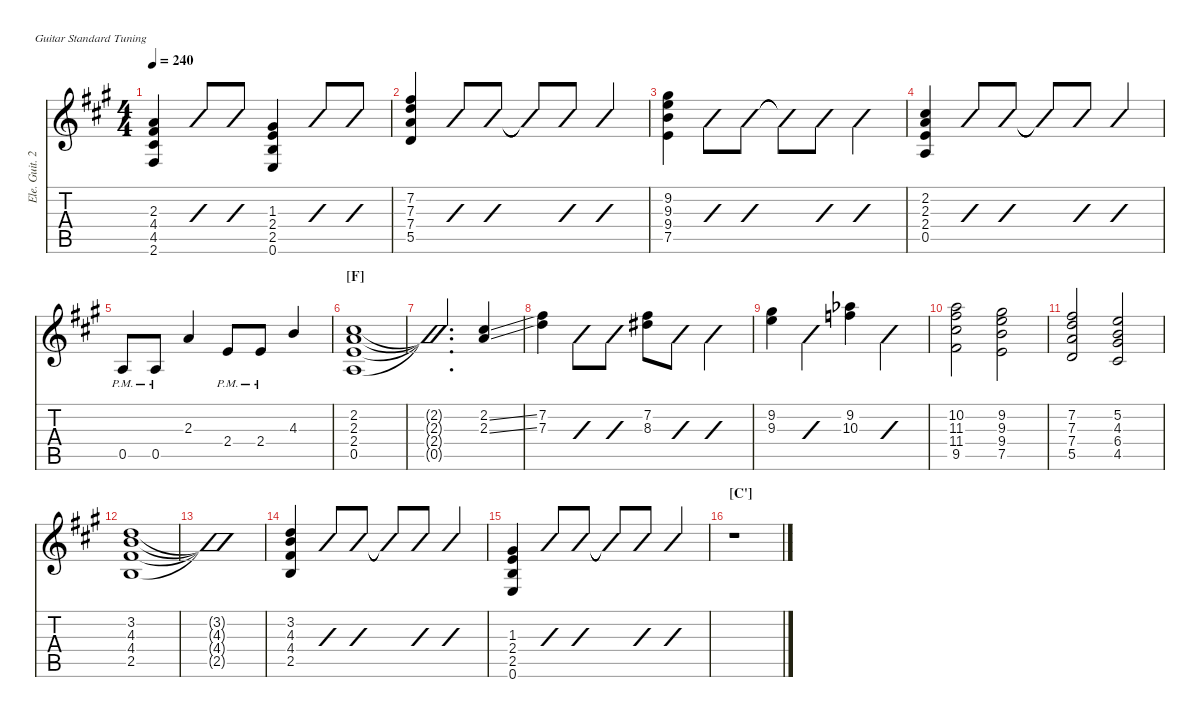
\defaultSystemsLayout 4
\hideDynamics
\bracketExtendMode nobrackets
\otherSystemsTrackNameOrientation horizontal
\track ("Ele. Guit. 2" "Ele. Guit. 2") {defaultSystemsLayout 4 instrument distortionguitar}
\staff {score tabs}
\tuning (E4 B3 G3 D3 A2 E2)
\chord ("" x 3 4 4 2 x) {showdiagram false showfingering false}
\ts (4 4)
\tempo 240
\clef g2
\ks a
(2.6{acc #} 4.5{acc #} 4.4{acc #} 2.3{acc forcenatural}).4{dy f beam Up} (2.6{acc #} 4.5{acc #} 4.4{acc #} 2.3{acc forcenatural}).8{slashed beam Up} (2.6{acc #} 4.5{acc #} 4.4{acc #} 2.3{acc forcenatural}).8{slashed beam Up} (0.6{acc forcenatural} 2.5{acc forcenatural} 2.4{acc forcenatural} 1.3{acc #}).4{beam Up} (0.6{acc forcenatural} 2.5{acc forcenatural} 2.4{acc forcenatural} 1.3{acc #}).8{slashed beam Up} (0.6{acc forcenatural} 2.5{acc forcenatural} 2.4{acc forcenatural} 1.3{acc #}).8{slashed beam Up} |
(5.5{acc forcenatural} 7.4{acc forcenatural} 7.3{acc forcenatural} 7.2{acc #}).4{beam Up} (5.5{acc forcenatural} 7.4{acc forcenatural} 7.3{acc forcenatural} 7.2{acc #}).8{slashed beam Up} (5.5{acc forcenatural} 7.4{acc forcenatural} 7.3{acc forcenatural} 7.2{acc #}).8{slashed beam Up} (5.5{t acc forcenatural} 7.4{t acc forcenatural} 7.3{t acc forcenatural} 7.2{t acc #}).8{slashed beam Up} (5.5{acc forcenatural} 7.4{acc forcenatural} 7.3{acc forcenatural} 7.2{acc #}).8{slashed beam Up} (5.5{acc forcenatural} 7.4{acc forcenatural} 7.3{acc forcenatural} 7.2{acc #}).4{slashed beam Up} |
(7.5{acc forcenatural} 9.4{acc forcenatural} 9.3{acc forcenatural} 9.2{acc #}).4{beam Down} (7.5{acc forcenatural} 9.4{acc forcenatural} 9.3{acc forcenatural} 9.2{acc #}).8{slashed beam Down} (7.5{acc forcenatural} 9.4{acc forcenatural} 9.3{acc forcenatural} 9.2{acc #}).8{slashed beam Down} (7.5{t acc forcenatural} 9.4{t acc forcenatural} 9.3{t acc forcenatural} 9.2{t acc #}).8{slashed beam Down} (7.5{acc forcenatural} 9.4{acc forcenatural} 9.3{acc forcenatural} 9.2{acc #}).8{slashed beam Down} (7.5{acc forcenatural} 9.4{acc forcenatural} 9.3{acc forcenatural} 9.2{acc #}).4{slashed beam Down} |
(0.5{acc forcenatural} 2.4{acc forcenatural} 2.3{acc forcenatural} 2.2{acc #}).4{beam Up} (0.5{acc forcenatural} 2.4{acc forcenatural} 2.3{acc forcenatural} 2.2{acc #}).8{slashed beam Up} (0.5{acc forcenatural} 2.4{acc forcenatural} 2.3{acc forcenatural} 2.2{acc #}).8{slashed beam Up} (0.5{t acc forcenatural} 2.4{t acc forcenatural} 2.3{t acc forcenatural} 2.2{t acc #}).8{slashed beam Up} (0.5{acc forcenatural} 2.4{acc forcenatural} 2.3{acc forcenatural} 2.2{acc #}).8{slashed beam Up} (0.5{acc forcenatural} 2.4{acc forcenatural} 2.3{acc forcenatural} 2.2{acc #}).4{slashed beam Up} |
0.5{pm acc forcenatural}.8{beam Up} 0.5{pm acc forcenatural}.8{beam Up} 2.3{acc forcenatural}.4{beam Up} 2.4{pm acc forcenatural}.8{beam Up} 2.4{pm acc forcenatural}.8{beam Up} 4.3{acc forcenatural}.4{beam Up} |
\section ("F" "")
\scale
1.18584 (0.5{acc forcenatural} 2.4{acc forcenatural} 2.3{acc forcenatural} 2.2{acc #}).1{beam Up} |
\scale
0.938053 (2.2{t acc #} 2.3{t acc forcenatural} 2.4{t acc forcenatural} 0.5{t acc forcenatural}).2{d slashed beam Up} (2.2{ss acc #} 2.3{ss acc forcenatural}).4{beam Up} |
\scale
0.938053 (7.2{acc #} 7.3{acc forcenatural}).4{beam Down} (7.2{acc #} 7.3{acc forcenatural}).8{slashed beam Down} (7.2{acc #} 7.3{acc forcenatural}).8{slashed beam Down} (7.2{acc #} 8.3{acc #}).8{beam Down} (7.2{acc #} 8.3{acc #}).8{slashed beam Down} (7.2{acc #} 8.3{acc #}).4{slashed beam Down} |
\scale
0.938053 (9.2{acc #} 9.3{acc forcenatural}).4{beam Down} (9.3{acc forcenatural} 9.2{acc #}).4{slashed beam Down} (9.2{acc b} 10.3{acc forcenatural}).4{beam Down} (10.3{acc forcenatural} 9.2{acc b}).4{slashed beam Down} |
\scale
1.18584 (10.2{acc forcenatural} 11.3{acc #} 11.4{acc #} 9.5{acc #}).2{beam Down} (7.5{acc forcenatural} 9.4{acc forcenatural} 9.3{acc forcenatural} 9.2{acc #}).2{beam Down} |
\scale
0.938053 (7.2{acc #} 7.3{acc forcenatural} 7.4{acc forcenatural} 5.5{acc forcenatural}).2{beam Up} (4.5{acc #} 6.4{acc #} 4.3{acc forcenatural} 5.2{acc forcenatural}).2{beam Up} |
\scale
0.938053 (3.2{acc forcenatural} 4.3{acc forcenatural} 2.5{acc forcenatural} 4.4{acc #}).1{beam Up} |
\scale
0.938053 (3.2{t acc forcenatural} 4.3{t acc forcenatural} 2.5{t acc forcenatural} 4.4{t acc #}).1{slashed beam Up} |
\scale
1.06608 (3.2{acc forcenatural} 4.3{acc forcenatural} 4.4{acc #} 2.5{acc forcenatural}).4{ch "" beam Up} (3.2{acc forcenatural} 4.3{acc forcenatural} 4.4{acc #} 2.5{acc forcenatural}).8{slashed beam Up} (3.2{acc forcenatural} 4.3{acc forcenatural} 4.4{acc #} 2.5{acc forcenatural}).8{slashed beam Up} (3.2{t acc forcenatural} 4.3{t acc forcenatural} 4.4{t acc #} 2.5{t acc forcenatural}).8{slashed beam Up} (3.2{acc forcenatural} 4.3{acc forcenatural} 4.4{acc #} 2.5{acc forcenatural}).8{slashed beam Up} (3.2{acc forcenatural} 4.3{acc forcenatural} 4.4{acc #} 2.5{acc forcenatural}).4{slashed beam Up} |
\scale
0.93392 (0.6{acc forcenatural} 2.5{acc forcenatural} 2.4{acc forcenatural} 1.3{acc #}).4{beam Up} (0.6{acc forcenatural} 2.5{acc forcenatural} 2.4{acc forcenatural} 1.3{acc #}).8{slashed beam Up} (0.6{acc forcenatural} 2.5{acc forcenatural} 2.4{acc forcenatural} 1.3{acc #}).8{slashed beam Up} (0.6{t acc forcenatural} 2.5{t acc forcenatural} 2.4{t acc forcenatural} 1.3{t acc #}).8{slashed beam Up} (0.6{acc forcenatural} 2.5{acc forcenatural} 2.4{acc forcenatural} 1.3{acc #}).8{slashed beam Up} (0.6{acc forcenatural} 2.5{acc forcenatural} 2.4{acc forcenatural} 1.3{acc #}).4{slashed beam Up} |
\section ("C'" "")
\scale
1.18584 r.1{beam Down}
